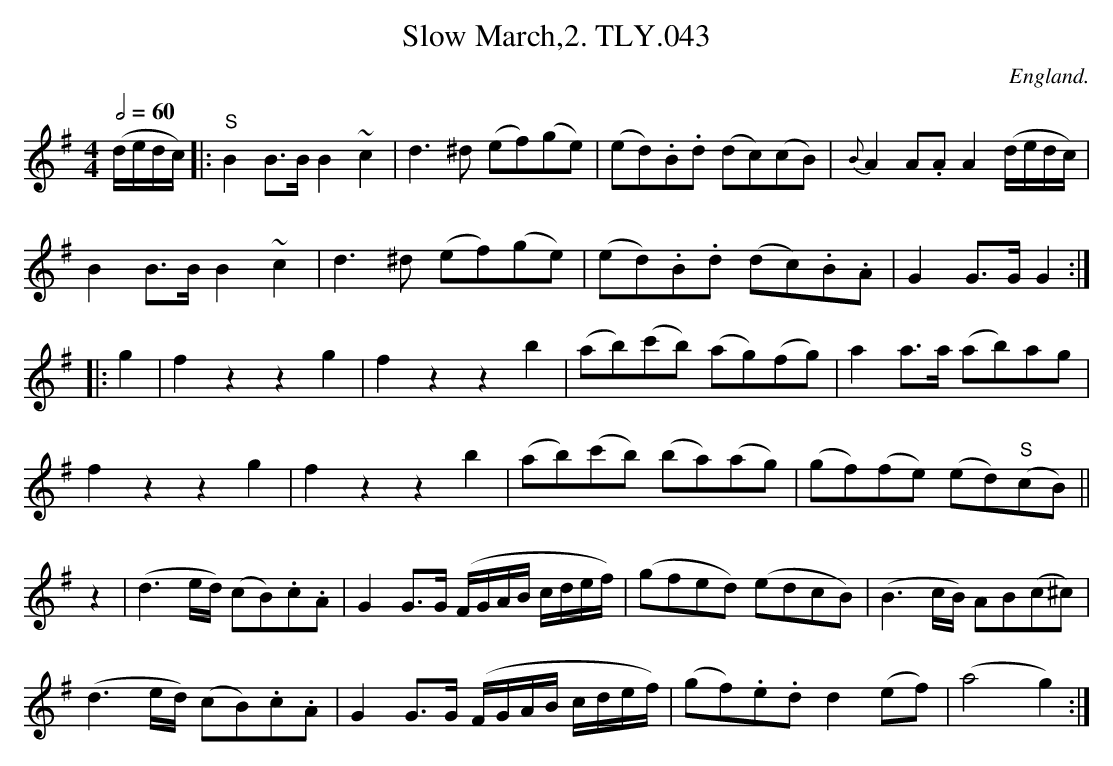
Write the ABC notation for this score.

X:1
T:Slow March,2. TLY.043
L:1/8
M:4/4
O:England.
Q:1/2=60
K:G
(d/e/d/c/)|:"S"B2 B>B B2 ~c2|d3 ^d (ef)(ge)|\
(ed).B.d (dc)(cB)|{B}A2A.A A2 (d/e/d/c/)|!
B2 B>B B2 ~c2|d3 ^d (ef)(ge)|(ed).B.d (dc).B.A|G2 G>G G2:|!
|:g2|f2 z2 z2 g2|f2 z2 z2 b2|(ab)(c'b) (ag)(fg)| a2 a>a (ab)ag|!
f2 z2 z2 g2|f2 z2 z2 b2|(ab)(c'b) (ba)(ag)|\
(gf)(fe) (ed)"S"(cB)||!
z2|(d3e/d/) (cB).c.A| G2 G>G (F/G/A/B/ c/d/e/f/)|\
(gfed) (edcB)| (B3c/B/) AB(c^c)|!
(d3e/d/) (cB).c.A| G2 G>G (F/G/A/B/ c/d/e/f/)|\
(gf).e.d d2 (ef)|(a4g2):|
